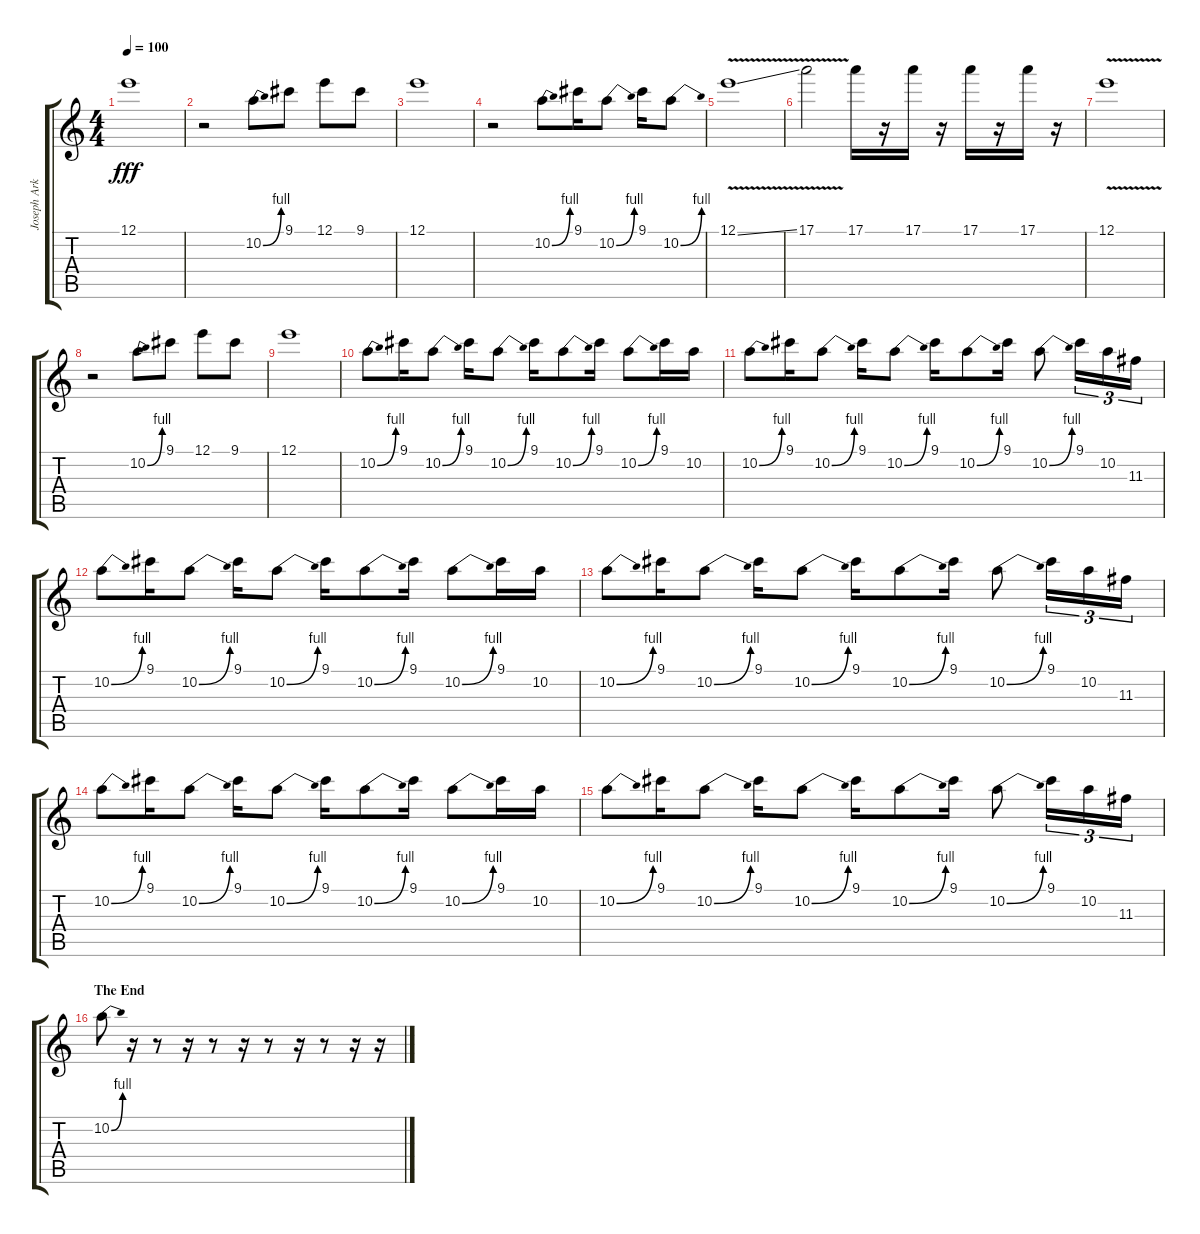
\track ("Joseph Arkansas" "Joseph Ark") {instrument overdrivenguitar}
\staff {score tabs}
\tuning (E4 B3 G3 D3 A2 E2) {hide}
\ts (4 4)
\tempo 100
\clef g2
\ks c
12.1.1{dy fff volume 15} |
r.2 10.2{be (bend 0 0 60 4)}.8 9.1.8 12.1.8 9.1.8 |
12.1.1{volume 14} |
r.2 10.2{be (bend 0 0 60 4)}.8 9.1.16 10.2{be (bend 0 0 60 4)}.8 9.1.16 10.2{be (bend 0 0 60 4)}.8 |
12.1{v ss}.1{volume 13} |
17.1{v}.2 17.1.16 r.16 17.1.16 r.16 17.1.16 r.16 17.1.16 r.16 |
12.1{v}.1{volume 12} |
r.2 10.2{be (bend 0 0 60 4)}.8 9.1.8 12.1.8 9.1.8 |
12.1.1{volume 11} |
10.2{be (bend 0 0 60 4)}.8 9.1.16 10.2{be (bend 0 0 60 4)}.8 9.1.16 10.2{be (bend 0 0 60 4)}.8 9.1.16 10.2{be (bend 0 0 60 4)}.8 9.1.16 10.2{be (bend 0 0 60 4)}.8 9.1.16 10.2.16 |
10.2{be (bend 0 0 60 4)}.8{volume 10} 9.1.16 10.2{be (bend 0 0 60 4)}.8 9.1.16 10.2{be (bend 0 0 60 4)}.8 9.1.16 10.2{be (bend 0 0 60 4)}.8 9.1.16 10.2{be (bend 0 0 60 4)}.8 9.1.16{tu (3 2)} 10.2.16{tu (3 2)} 11.3.16{tu (3 2)} |
10.2{be (bend 0 0 60 4)}.8 9.1.16 10.2{be (bend 0 0 60 4)}.8 9.1.16 10.2{be (bend 0 0 60 4)}.8 9.1.16 10.2{be (bend 0 0 60 4)}.8 9.1.16 10.2{be (bend 0 0 60 4)}.8 9.1.16 10.2.16 |
10.2{be (bend 0 0 60 4)}.8{volume 10} 9.1.16 10.2{be (bend 0 0 60 4)}.8 9.1.16 10.2{be (bend 0 0 60 4)}.8 9.1.16 10.2{be (bend 0 0 60 4)}.8 9.1.16 10.2{be (bend 0 0 60 4)}.8 9.1.16{tu (3 2)} 10.2.16{tu (3 2)} 11.3.16{tu (3 2)} |
10.2{be (bend 0 0 60 4)}.8 9.1.16 10.2{be (bend 0 0 60 4)}.8 9.1.16 10.2{be (bend 0 0 60 4)}.8 9.1.16 10.2{be (bend 0 0 60 4)}.8 9.1.16 10.2{be (bend 0 0 60 4)}.8 9.1.16 10.2.16 |
10.2{be (bend 0 0 60 4)}.8{volume 10} 9.1.16 10.2{be (bend 0 0 60 4)}.8 9.1.16 10.2{be (bend 0 0 60 4)}.8 9.1.16 10.2{be (bend 0 0 60 4)}.8 9.1.16 10.2{be (bend 0 0 60 4)}.8 9.1.16{tu (3 2)} 10.2.16{tu (3 2)} 11.3.16{tu (3 2)} |
\section ("" "The End")
10.2{be (bend 0 0 60 4)}.8 r.16 r.8 r.16 r.8 r.16 r.8 r.16 r.8 r.16 r.16
